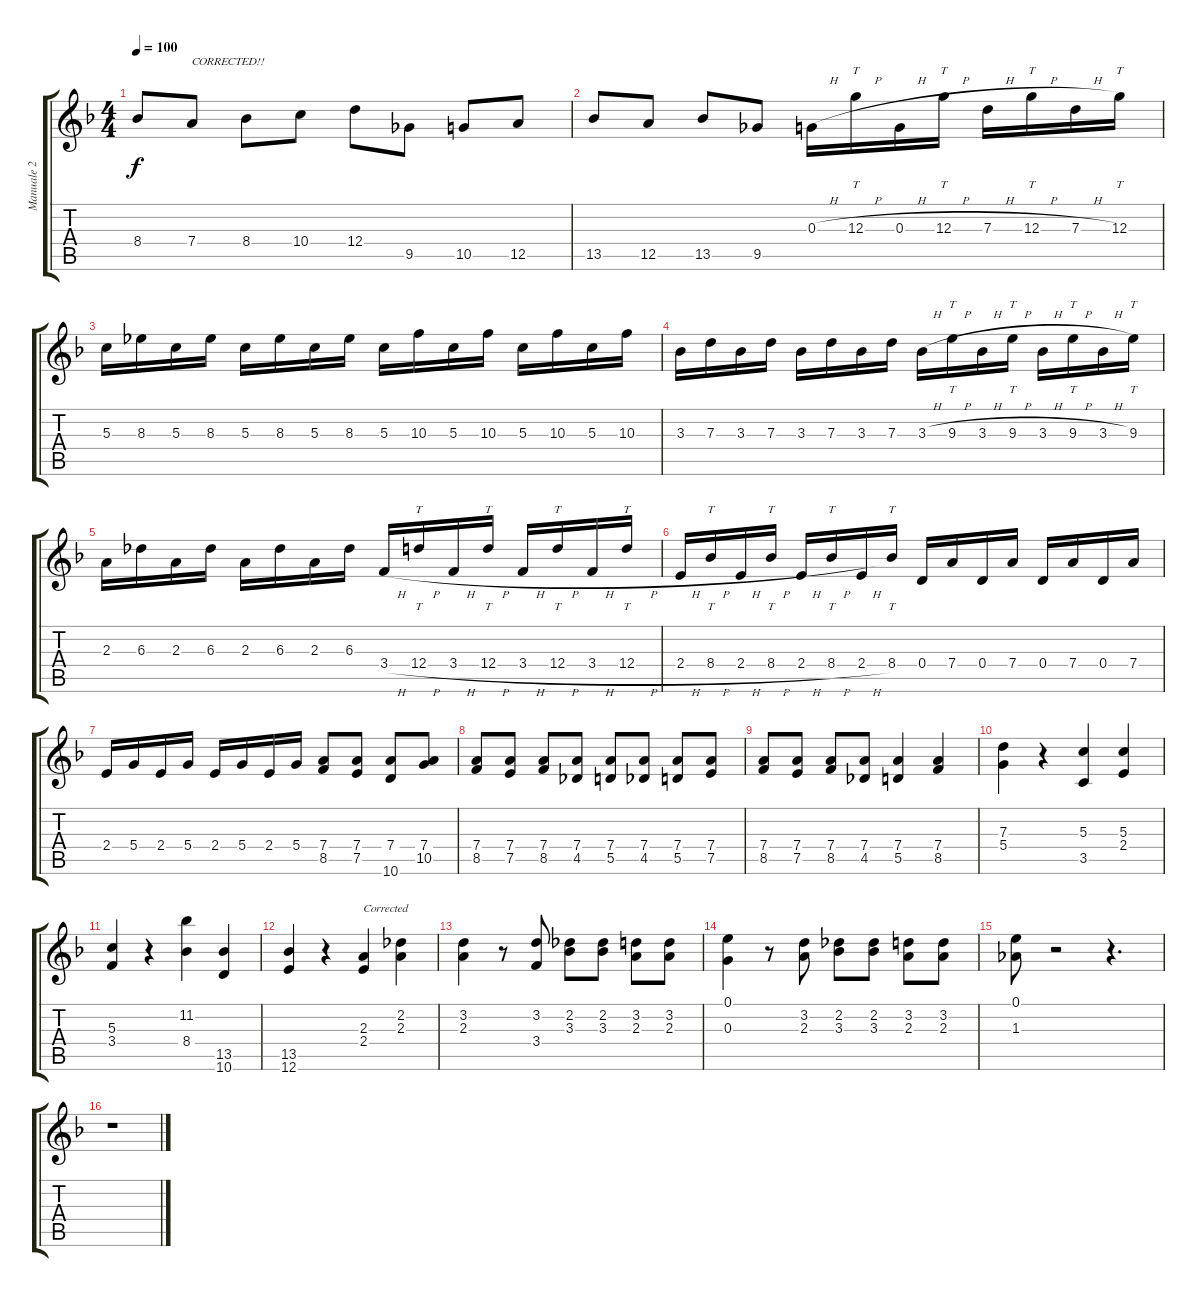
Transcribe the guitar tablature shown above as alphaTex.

\track ("Manuale 2" "Manuale 2") {instrument overdrivenguitar}
\staff {score tabs}
\tuning (E4 B3 G3 D3 A2 E2) {hide}
\ts (4 4)
\tempo 100
\clef g2
\ks dminor
8.4.8{dy f} 7.4.8{txt "CORRECTED!!"} 8.4.8 10.4.8 12.4.8 9.5.8 10.5.8 12.5.8 |
13.5.8 12.5.8 13.5.8 9.5.8 0.3{h}.16 12.3{h}.16{tt} 0.3{h}.16 12.3{h}.16{tt} 7.3{h}.16 12.3{h}.16{tt} 7.3{h}.16 12.3.16{tt} |
5.3.16 8.3.16 5.3.16 8.3.16 5.3.16 8.3.16 5.3.16 8.3.16 5.3.16 10.3.16 5.3.16 10.3.16 5.3.16 10.3.16 5.3.16 10.3.16 |
3.3.16 7.3.16 3.3.16 7.3.16 3.3.16 7.3.16 3.3.16 7.3.16 3.3{h}.16 9.3{h}.16{tt} 3.3{h}.16 9.3{h}.16{tt} 3.3{h}.16 9.3{h}.16{tt} 3.3{h}.16 9.3.16{tt} |
2.3.16 6.3.16 2.3.16 6.3.16 2.3.16 6.3.16 2.3.16 6.3.16 3.4{h}.16 12.4{h}.16{tt} 3.4{h}.16 12.4{h}.16{tt} 3.4{h}.16 12.4{h}.16{tt} 3.4{h}.16 12.4{h}.16{tt} |
2.4{h}.16 8.4{h}.16{tt} 2.4{h}.16 8.4{h}.16{tt} 2.4{h}.16 8.4{h}.16{tt} 2.4{h}.16 8.4.16{tt} 0.4.16 7.4.16 0.4.16 7.4.16 0.4.16 7.4.16 0.4.16 7.4.16 |
2.4.16 5.4.16 2.4.16 5.4.16 2.4.16 5.4.16 2.4.16 5.4.16 (7.4 8.5).8 (7.4 7.5).8 (7.4 10.6).8 (7.4 10.5).8 |
(7.4 8.5).8 (7.4 7.5).8 (7.4 8.5).8 (7.4 4.5).8 (7.4 5.5).8 (7.4 4.5).8 (7.4 5.5).8 (7.4 7.5).8 |
(7.4 8.5).8 (7.4 7.5).8 (7.4 8.5).8 (7.4 4.5).8 (7.4 5.5).4 (7.4 8.5).4 |
(7.3 5.4).4 r.4 (5.3 3.5).4 (5.3 2.4).4 |
(5.3 3.4).4 r.4 (11.2 8.4).4 (13.5 10.6).4 |
(13.5 12.6).4 r.4 (2.3 2.4).4{txt "Corrected"} (2.2 2.3).4 |
(3.2 2.3).4 r.8 (3.2 3.4).8 (2.2 3.3).8 (2.2 3.3).8 (3.2 2.3).8 (3.2 2.3).8 |
(0.1 0.3).4 r.8 (3.2 2.3).8 (2.2 3.3).8 (2.2 3.3).8 (3.2 2.3).8 (3.2 2.3).8 |
(0.1 1.3).8 r.2 r.4{d} |
r.1
